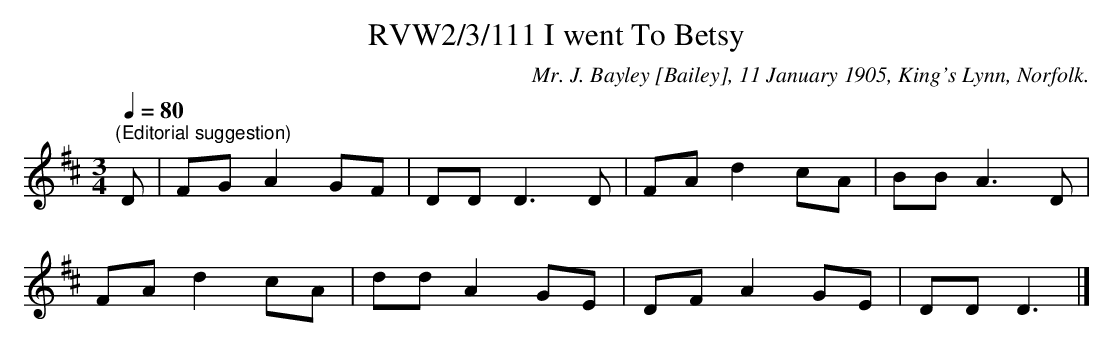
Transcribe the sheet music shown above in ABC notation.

X:1
T:RVW2/3/111 I went To Betsy
C:Mr. J. Bayley [Bailey], 11 January 1905, King's Lynn, Norfolk.
L:1/8
Q:1/4=80
M:3/4
K:D
"^(Editorial suggestion)" D | FG A2 GF | DD D3 D | FA d2 cA | BB A3 D |$ FA d2 cA | dd A2 GE |
DF A2 GE | DD D3 |]
